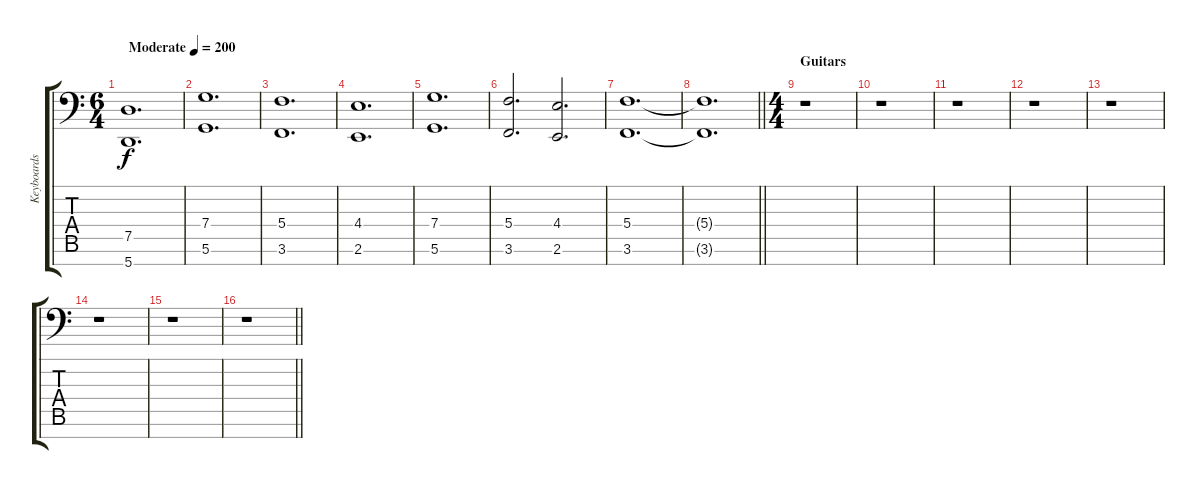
\track ("Keyboards (lead)" "Keyboards ") {instrument churchorgan}
\staff {score tabs}
\tuning (D4 A3 F3 C3 G2 D2 A1) {hide}
\ts (6 4)
\tempo (200 "Moderate")
\clef f4
\ks c
(7.5 5.7).1{d dy f volume 6 instrument choiraahs} |
(7.4 5.6).1{d} |
(5.4 3.6).1{d} |
(4.4 2.6).1{d volume 10} |
(7.4 5.6).1{d} |
(5.4 3.6).2{d} (4.4 2.6).2{d} |
(5.4 3.6).1{d} |
\barLineRight lightlight
(5.4{t} 3.6{t}).1{d} |
\ts (4 4)
\section ("" "Guitars")
r.1 |
r.1 |
r.1 |
r.1 |
r.1 |
r.1 |
r.1 |
\barLineRight lightlight
r.1
